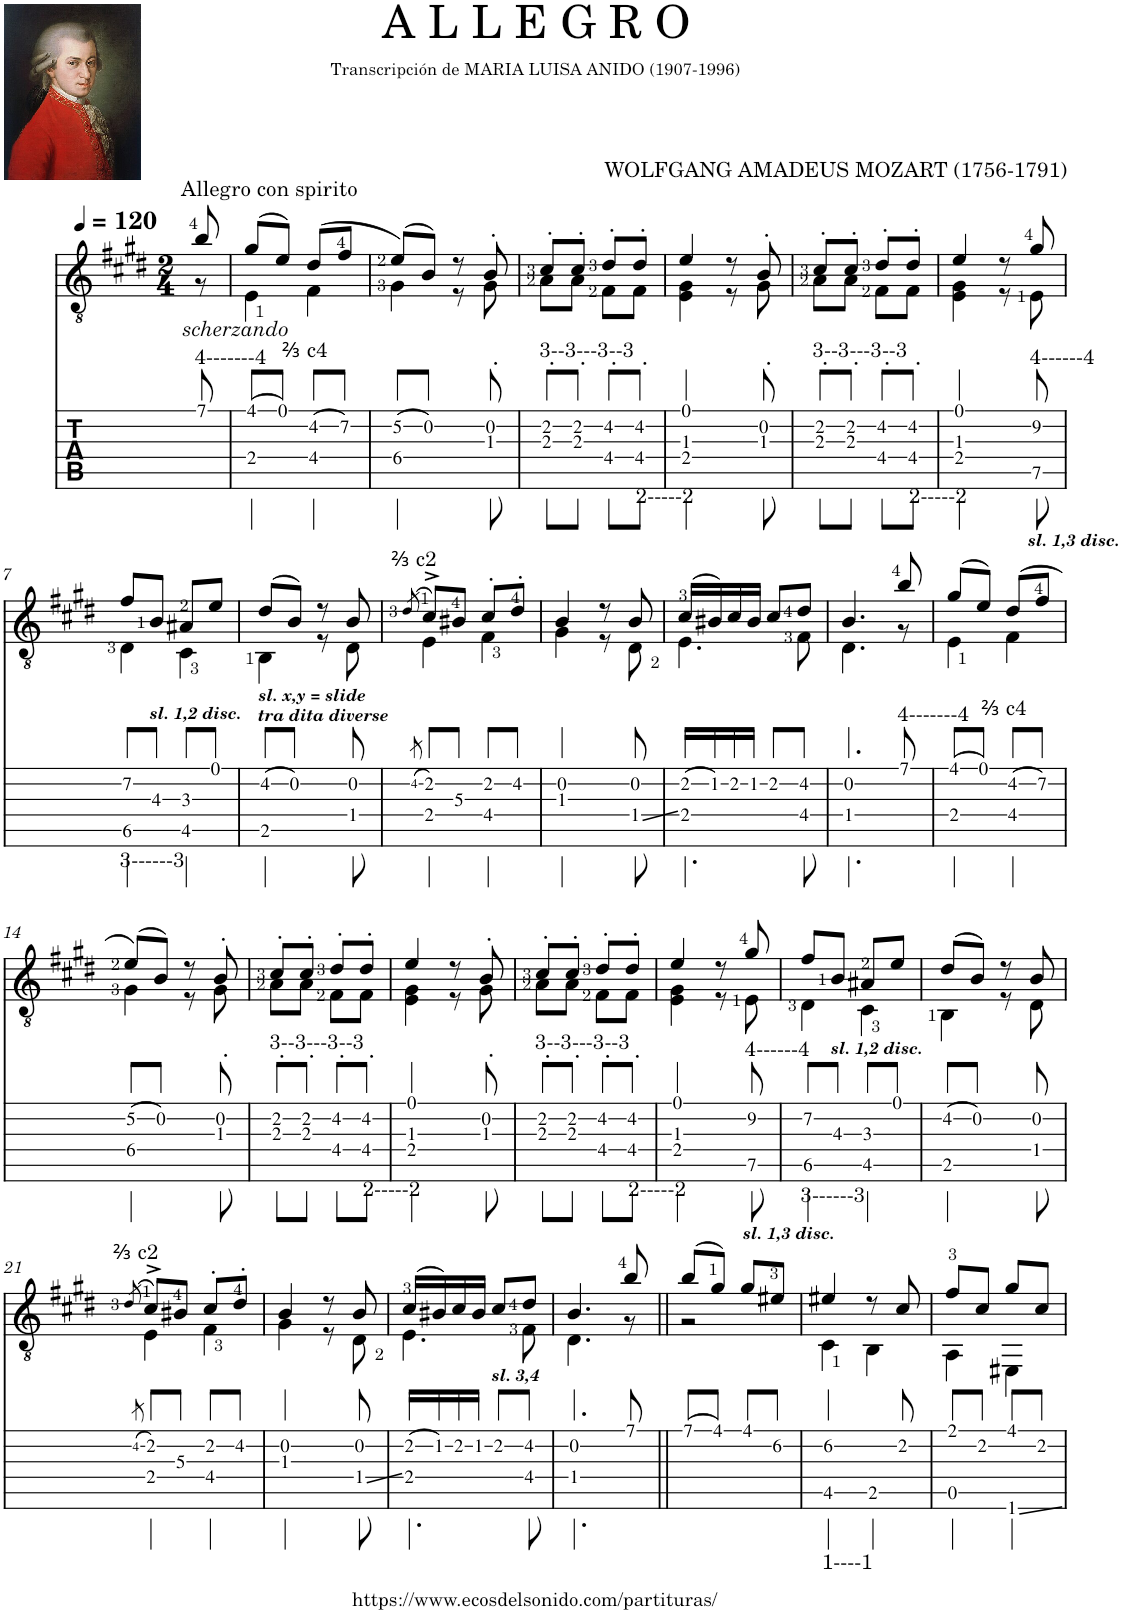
**kern	**kern
*part2	*part1
*staff2	*staff1
*I"Chitarra classica (Intavolatura)	*I"Classical Guitar
*stria6	*
*	*clefGv2
*k[f#c#g#d#]	*k[f#c#g#d#]
*M2/4	*M2/4
*MM120	*MM120
=	=
*^	*^
!	!	!LO:TX:a:t=Allegro con spirito	!
!	!	!LO:TX:b:i:t=scherzando	!
!LO:TX:a:t=4-------4	!	!	!
8b/	8r	8b/	8r
=1	=1	=1	=1
(8g#/L	4E\	(8g#/L	4E\
8e/J)	.	8e/J)	.
!LO:TX:a:t=⅔ c4	!	!	!
(8d#/L	4F#\	(8d#/L	4F#\
8f#/J)	.	8f#/J	.
=2	=2	=2	=2
(8e/L	4G#\	(8e/L)	4G#\
8B/J)	.	8B/J)	.
8r	8r	8r	8r
8B'/	8G#\	8B'/	8G#\
=3	=3	=3	=3
!LO:TX:a:t=3--3---3--3	!	!	!
8c#'/L	8A\L	8c#'/L	8A\L
8c#'/J	8A\J	8c#'/J	8A\J
8d#'/L	8F#\L	8d#'/L	8F#\L
!LO:TX:a:t=2-----2	!	!	!
8d#'/J	8F#\J	8d#'/J	8F#\J
=4	=4	=4	=4
4e/	4E\ 4G#\	4e/	4E\ 4G#\
8r	8r	8r	8r
8B'/	8G#\	8B'/	8G#\
=5	=5	=5	=5
!LO:TX:a:t=3--3---3--3	!	!	!
8c#'/L	8A\L	8c#'/L	8A\L
8c#'/J	8A\J	8c#'/J	8A\J
8d#'/L	8F#\L	8d#'/L	8F#\L
!LO:TX:a:t=2-----2	!	!	!
8d#'/J	8F#\J	8d#'/J	8F#\J
=6	=6	=6	=6
4e/	4E\ 4G#\	4e/	4E\ 4G#\
8r	8r	8r	8r
!LO:TX:a:t=4------4	!	!	!
!LO:TX:b:Bi:t=sl. 1,3 disc.	!	!	!
8g#/	8E\	8g#/	8E\
!!LO:LB:g=z	!!
=7	=7	=7	=7
!LO:TX:b:t=3------3	!	!	!
8f#/L	4D#\	8f#/L	4D#\
!LO:TX:a:Bi:t=sl. 1,2 disc.	!	!	!
8B/J	.	8B/J	.
8A#X/L	4C#\	8A#X/L	4C#\
8e/J	.	8e/J	.
=8	=8	=8	=8
!LO:TX:a:Bi:t=sl. x,y = slide	!	!	!
!LO:TX:a:t=tra dita diverse	!	!	!
(8d#/L	4BB\	(8d#/L	4BB\
8B/J)	.	8B/J)	.
8r	8r	8r	8r
8B/	8D#\	8B/	8D#\
=9	=9	=9	=9
(8qd#/	.	(8qd#/	.
!	!	!LO:TX:a:t=⅔ c2	!
8c#/L)	4E\	8c#^/L)	4E\
8B#X/J	.	8B#X/J	.
8c#/L	4F#\	8c#'/L	4F#\
8d#/J	.	8d#'/J	.
=10	=10	=10	=10
4B/	4G#\	4B/	4G#\
8r	8r	8r	8r
8B/	8D#\	8B/	8D#\
=11	=11	=11	=11
(16c#/LL	4.E\	(16c#/LL	4.E\
16B#X/)	.	16B#X/)	.
16c#/	.	16c#/	.
16B#/JJ	.	16B#/JJ	.
8c#/L	.	8c#/L	.
8d#/J	8F#\	8d#/J	8F#\
=12	=12	=12	=12
4.B/	4.D#\	4.B/	4.D#\
!LO:TX:a:t=4-------4	!	!	!
8b/	8r	8b/	8r
=13	=13	=13	=13
(8g#/L	4E\	(8g#/L	4E\
8e/J)	.	8e/J)	.
!LO:TX:a:t=⅔ c4	!	!	!
(8d#/L	4F#\	(8d#/L	4F#\
8f#/J)	.	8f#/J	.
!!LO:LB:g=z	!!
=14	=14	=14	=14
(8e/L	4G#\	(8e/L)	4G#\
8B/J)	.	8B/J)	.
8r	8r	8r	8r
8B'/	8G#\	8B'/	8G#\
=15	=15	=15	=15
!LO:TX:a:t=3--3---3--3	!	!	!
8c#'/L	8A\L	8c#'/L	8A\L
8c#'/J	8A\J	8c#'/J	8A\J
8d#'/L	8F#\L	8d#'/L	8F#\L
!LO:TX:a:t=2-----2	!	!	!
8d#'/J	8F#\J	8d#'/J	8F#\J
=16	=16	=16	=16
4e/	4E\ 4G#\	4e/	4E\ 4G#\
8r	8r	8r	8r
8B'/	8G#\	8B'/	8G#\
=17	=17	=17	=17
!LO:TX:a:t=3--3---3--3	!	!	!
8c#'/L	8A\L	8c#'/L	8A\L
8c#'/J	8A\J	8c#'/J	8A\J
8d#'/L	8F#\L	8d#'/L	8F#\L
!LO:TX:a:t=2-----2	!	!	!
8d#'/J	8F#\J	8d#'/J	8F#\J
=18	=18	=18	=18
4e/	4E\ 4G#\	4e/	4E\ 4G#\
8r	8r	8r	8r
!LO:TX:a:t=4------4	!	!	!
!LO:TX:b:Bi:t=sl. 1,3 disc.	!	!	!
8g#/	8E\	8g#/	8E\
=19	=19	=19	=19
!LO:TX:b:t=3------3	!	!	!
8f#/L	4D#\	8f#/L	4D#\
!LO:TX:a:Bi:t=sl. 1,2 disc.	!	!	!
8B/J	.	8B/J	.
8A#X/L	4C#\	8A#X/L	4C#\
8e/J	.	8e/J	.
=20	=20	=20	=20
(8d#/L	4BB\	(8d#/L	4BB\
8B/J)	.	8B/J)	.
8r	8r	8r	8r
8B/	8D#\	8B/	8D#\
!!LO:LB:g=z	!!
=21	=21	=21	=21
(8qd#/	.	(8qd#/	.
!	!	!LO:TX:a:t=⅔ c2	!
8c#/L)	4E\	8c#^/L)	4E\
8B#X/J	.	8B#X/J	.
8c#/L	4F#\	8c#'/L	4F#\
8d#/J	.	8d#'/J	.
=22	=22	=22	=22
4B/	4G#\	4B/	4G#\
8r	8r	8r	8r
8B/	8D#\	8B/	8D#\
=23	=23	=23	=23
(16c#/LL	4.E\	(16c#/LL	4.E\
16B#X/)	.	16B#X/)	.
16c#/	.	16c#/	.
16B#/JJ	.	16B#/JJ	.
!LO:TX:a:Bi:t=sl. 3,4	!	!	!
8c#/L	.	8c#/L	.
8d#/J	8F#\	8d#/J	8F#\
=24	=24	=24	=24
4.B/	4.D#\	4.B/	4.D#\
8b/	8r	8b/	8r
=25||	=25||	=25||	=25||
(8b/L	2r	(8b/L	2r
8g#/J)	.	8g#/J)	.
8g#/L	.	8g#/L	.
8e#X/J	.	8e#X/J	.
=26	=26	=26	=26
!LO:TX:b:t=1----1	!	!	!
4e#X/	4C#\	4e#X/	4C#\
8r	4BB\	8r	4BB\
8c#/	.	8c#/	.
=27	=27	=27	=27
8f#/L	4AA\	8f#/L	4AA\
8c#/J	.	8c#/J	.
8g#/L	4EE#X\	8g#/L	4EE#X\
8c#/J	.	8c#/J	.
*v	*v	*	*
*	*v	*v
=	=
*-	*-
